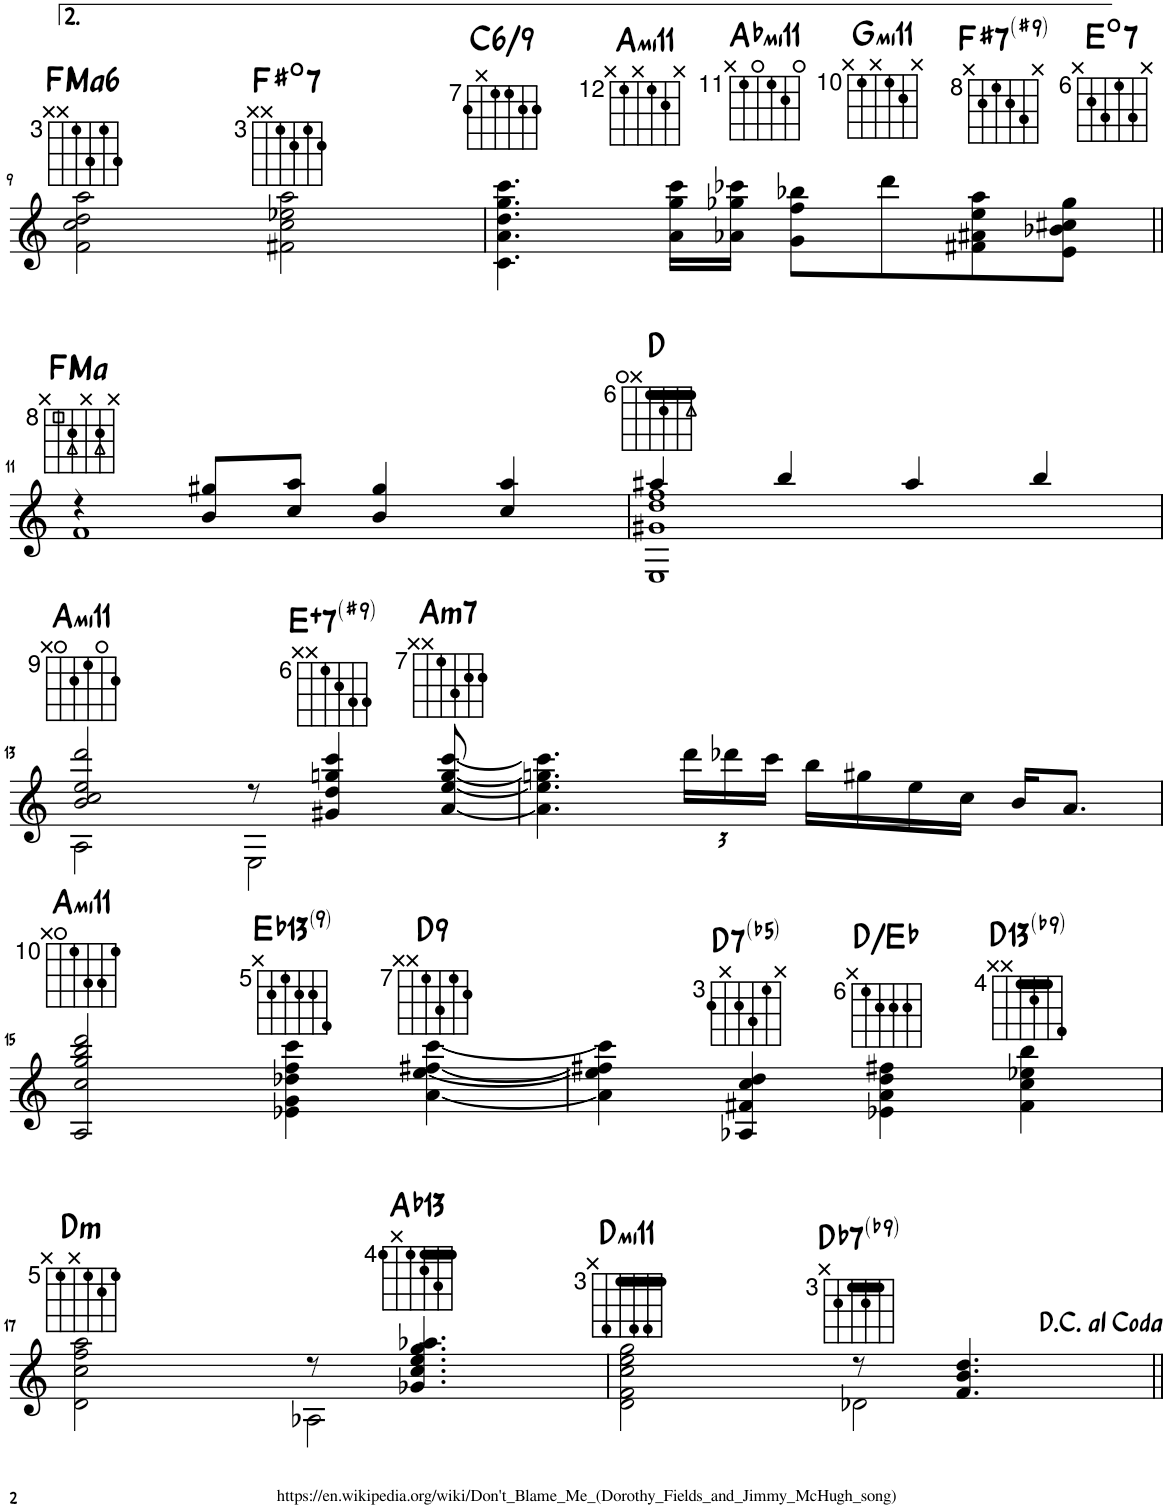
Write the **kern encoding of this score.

**kern	**harte
*part1	*part1
*staff1	*
*I"Piano	*
*I'Pno.	*
!!LO:PB:g=z
*clefG2	*
*k[]	*
*M4/4	*
=9	=9
!	!LO:H:kt=Ma6
2f\ 2cc\ 2dd\ 2aa\	F:maj6
!	!LO:H:kt=7
2f#X\ 2cc\ 2ee-X\ 2aa\	F#:dim7
=10	=10
!	!LO:H:kt=/6
4.c\ 4.a\ 4.dd\ 4.gg\ 4.ccc\	C:maj6(9)
!	!LO:H:kt=mi11
16a\ 16gg\ 16ccc\LL	A:min9(11)
!	!LO:H:kt=mi11
16a-X\ 16gg-X\ 16ccc-X\JJ	Ab:min9(11)
!	!LO:H:kt=mi11
8g\ 8ff\ 8bb-X\L	G:min9(11)
8ddd\	.
!	!LO:H:kt=7
8f#X\ 8a#X\ 8ee\ 8aa\	F#:7(#9)
!	!LO:H:kt=7
8e\ 8b-X\ 8cc#X\ 8gg-\J	E:dim7
!!LO:LB:g=z
=11||	=11||
*^	*
!	!	!LO:H:kt=Ma
4r	1f	F:maj
8b/ 8gg#X/L	.	.
8cc/ 8aa/J	.	.
4b/ 4gg#/	.	.
4cc/ 4aa/	.	.
=12	=12	=12
4aa#X/	1E 1g#X 1dd 1ff	D:maj
4bb/	.	.
4aa#/	.	.
4bb/	.	.
!!LO:LB:g=z	!!
=13	=13	=13
!	!	!LO:H:kt=mi11
2b/ 2cc/ 2ee/ 2ddd/	2A\	A:min9(11)
8r	2E\	.
!	!	!LO:H:kt=7
4g#X/ 4dd/ 4ggn/ 4ccc/	.	E:aug(b7,#9)
!	!	!LO:H:kt=m7
[<8a/ [<8ee/ [<8gg/ [<8ccc/	.	A:min7
*v	*v	*
=14	=14
4.a\] 4.ee\] 4.ggn\] 4.ccc\]	.
*Xbrackettup	*
24ddd\LL	.
24ddd-X\	.
24ccc\JJ	.
16bb\LL	.
16gg#X\	.
16ee\	.
16cc\JJ	.
16b/KL	.
8.a/J	.
!!LO:LB:g=z
=15	=15
!	!LO:H:kt=mi11
2A/ 2cc/ 2gg/ 2bb/ 2ddd/	A:min9(11)
!	!LO:H:kt=13
4e-X\ 4g\ 4dd-X\ 4ff\ 4ccc\	Eb:9(9,11,13)
!	!LO:H:kt=9
[<4a\ [<4ee\ [<4ff#X\ [<4ccc\	D:9
=16	=16
4a\] 4ee\] 4ff#X\] 4ccc\]	.
!	!LO:H:kt=7
4A-X/ 4f#X/ 4cc/ 4dd/	D:(3,b5,b7)
4e-X\ 4a\ 4dd\ 4ff#X\	D:maj/b2
!	!LO:H:kt=13
4f#\ 4cc\ 4ee-X\ 4bb\	D:(3,5,b7,b9,11,13)
!!LO:LB:g=z
=17	=17
*^	*
!	!	!LO:H:kt=m
2ryy	2d\ 2cc\ 2ff\ 2aa\	D:min
8r	2A-X\	.
!	!	!LO:H:kt=13
4.g-X/ 4.cc/ 4.ee/ 4.gg/ 4.aa-X/	.	Ab:9(11,13)
=18	=18	=18
!	!	!LO:H:kt=mi11
2ryy	2d\ 2f\ 2cc\ 2ee\ 2gg\	D:min9(11)
!	!	!LO:H:kt=7
8r	2d-X\	Db:7(b9)
4.f/ 4.b/ 4.dd/	.	.
*v	*v	*
=||	=||
*-	*-
